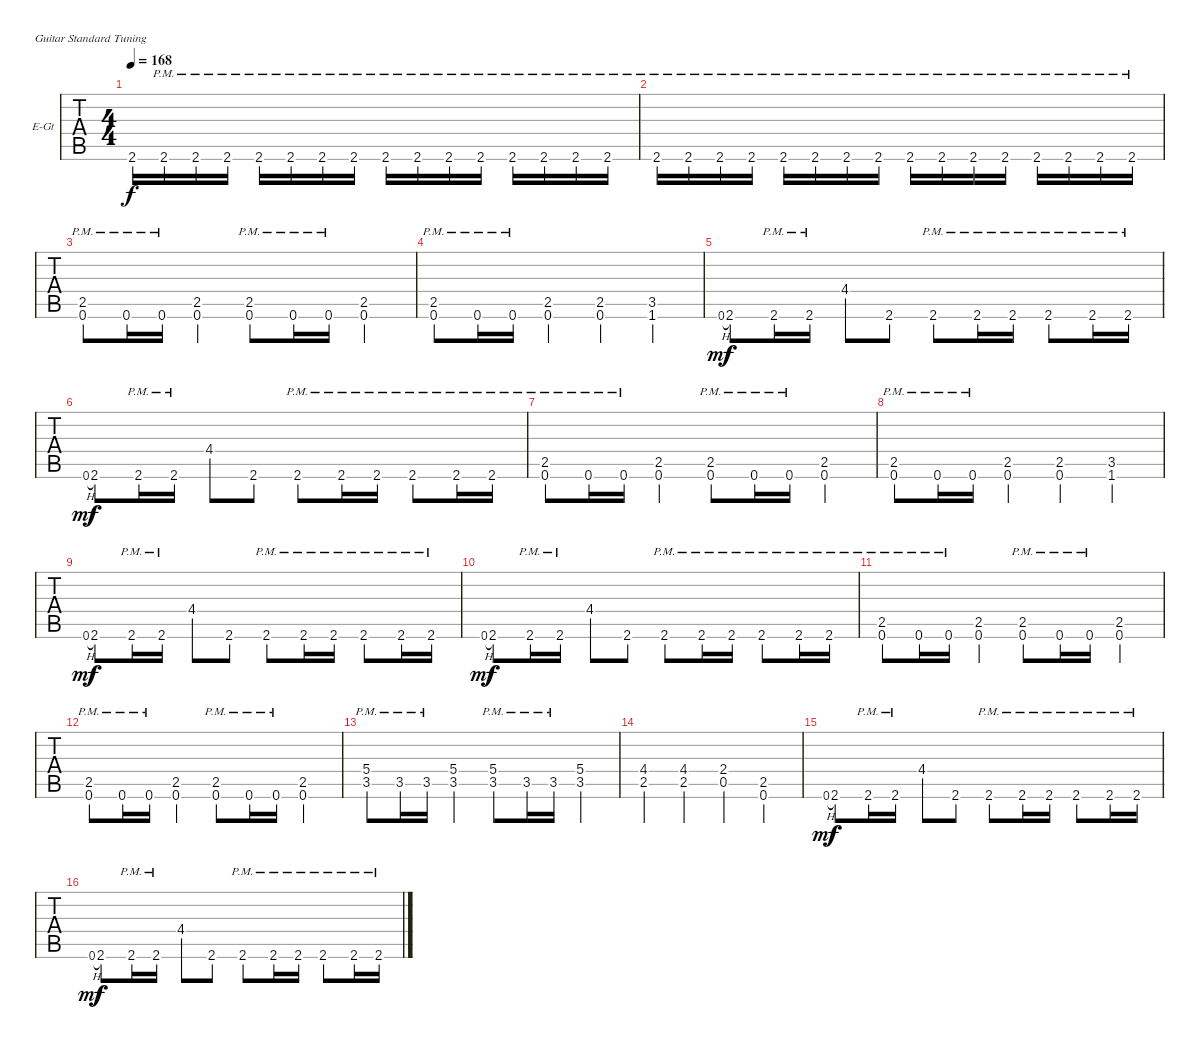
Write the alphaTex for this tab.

\bracketExtendMode groupsimilarinstruments
\firstSystemTrackNameOrientation horizontal
\otherSystemsTrackNameOrientation horizontal
\track ("Guitar 02" "E-Gt") {instrument overdrivenguitar}
\staff {tabs}
\tuning (E4 B3 G3 D3 A2 E2)
\ts (4 4)
\tempo 168
\clef g2
\ks c
2.6.16{dy f} 2.6{pm}.16 2.6{pm}.16 2.6{pm}.16 2.6{pm}.16 2.6{pm}.16 2.6{pm}.16 2.6{pm}.16 2.6{pm}.16 2.6{pm}.16 2.6{pm}.16 2.6{pm}.16 2.6{pm}.16 2.6{pm}.16 2.6{pm}.16 2.6{pm}.16 |
2.6{pm}.16 2.6{pm}.16 2.6{pm}.16 2.6{pm}.16 2.6{pm}.16 2.6{pm}.16 2.6{pm}.16 2.6{pm}.16 2.6{pm}.16 2.6{pm}.16 2.6{pm}.16 2.6{pm}.16 2.6{pm}.16 2.6{pm}.16 2.6{pm}.16 2.6{pm}.16 |
(2.5{pm} 0.6{pm}).8 0.6{pm}.16 0.6{pm}.16 (2.5 0.6).4 (2.5{pm} 0.6{pm}).8 0.6{pm}.16 0.6{pm}.16 (2.5 0.6).4 |
(2.5{pm} 0.6{pm}).8 0.6{pm}.16 0.6{pm}.16 (2.5 0.6).4 (2.5 0.6).4 (3.5 1.6).4 |
0.6{h}.8{gr onbeat dy mf} 2.6.8{dy f} 2.6{pm}.16 2.6{pm}.16 4.4.8 2.6.8 2.6{pm}.8 2.6{pm}.16 2.6{pm}.16 2.6{pm}.8 2.6{pm}.16 2.6{pm}.16 |
0.6{h}.8{gr onbeat dy mf} 2.6.8{dy f} 2.6{pm}.16 2.6{pm}.16 4.4.8 2.6.8 2.6{pm}.8 2.6{pm}.16 2.6{pm}.16 2.6{pm}.8 2.6{pm}.16 2.6{pm}.16 |
(2.5{pm} 0.6{pm}).8 0.6{pm}.16 0.6{pm}.16 (2.5 0.6).4 (2.5{pm} 0.6{pm}).8 0.6{pm}.16 0.6{pm}.16 (2.5 0.6).4 |
(2.5{pm} 0.6{pm}).8 0.6{pm}.16 0.6{pm}.16 (2.5 0.6).4 (2.5 0.6).4 (3.5 1.6).4 |
0.6{h}.8{gr onbeat dy mf} 2.6.8{dy f} 2.6{pm}.16 2.6{pm}.16 4.4.8 2.6.8 2.6{pm}.8 2.6{pm}.16 2.6{pm}.16 2.6{pm}.8 2.6{pm}.16 2.6{pm}.16 |
0.6{h}.8{gr onbeat dy mf} 2.6.8{dy f} 2.6{pm}.16 2.6{pm}.16 4.4.8 2.6.8 2.6{pm}.8 2.6{pm}.16 2.6{pm}.16 2.6{pm}.8 2.6{pm}.16 2.6{pm}.16 |
(2.5{pm} 0.6{pm}).8 0.6{pm}.16 0.6{pm}.16 (2.5 0.6).4 (2.5{pm} 0.6{pm}).8 0.6{pm}.16 0.6{pm}.16 (2.5 0.6).4 |
(2.5{pm} 0.6{pm}).8 0.6{pm}.16 0.6{pm}.16 (2.5 0.6).4 (2.5{pm} 0.6{pm}).8 0.6{pm}.16 0.6{pm}.16 (2.5 0.6).4 |
(5.4{pm} 3.5{pm}).8 3.5{pm}.16 3.5{pm}.16 (5.4 3.5).4 (5.4{pm} 3.5{pm}).8 3.5{pm}.16 3.5{pm}.16 (5.4 3.5).4 |
(4.4 2.5).4 (4.4 2.5).4 (2.4 0.5).4 (2.5 0.6).4 |
0.6{h}.8{gr onbeat dy mf} 2.6.8{dy f} 2.6{pm}.16 2.6{pm}.16 4.4.8 2.6.8 2.6{pm}.8 2.6{pm}.16 2.6{pm}.16 2.6{pm}.8 2.6{pm}.16 2.6{pm}.16 |
0.6{h}.8{gr onbeat dy mf} 2.6.8{dy f} 2.6{pm}.16 2.6{pm}.16 4.4.8 2.6.8 2.6{pm}.8 2.6{pm}.16 2.6{pm}.16 2.6{pm}.8 2.6{pm}.16 2.6{pm}.16
